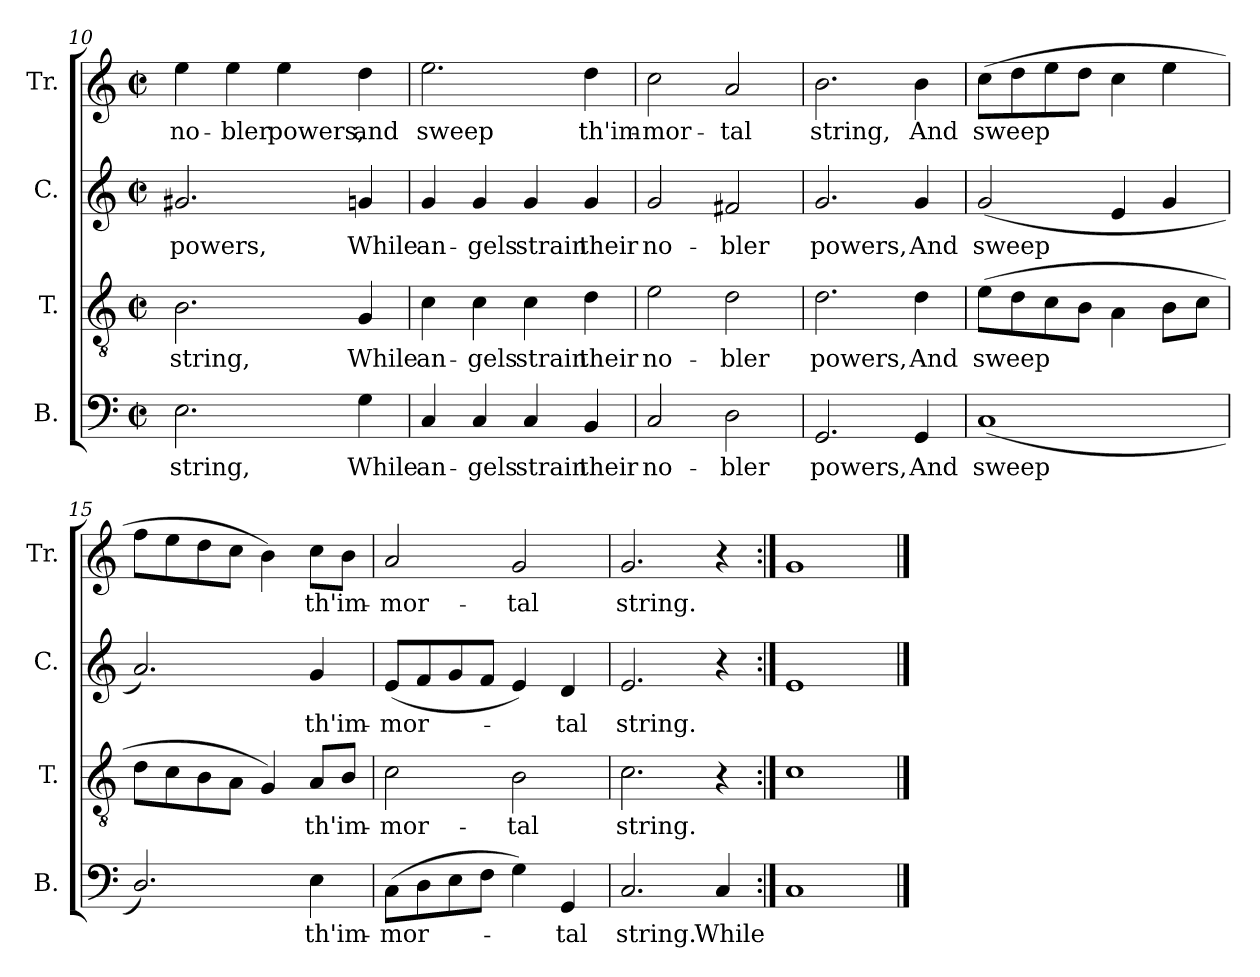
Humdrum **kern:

**kern	**text	**kern	**text	**kern	**text	**kern	**text
*part4	*part4	*part3	*part3	*part2	*part2	*part1	*part1
*staff4	*staff4	*staff3	*staff3	*staff2	*staff2	*staff1	*staff1
*I"B.	*	*I"T.	*	*I"C.	*	*I"Tr.	*
*I'B.	*	*I'T.	*	*I'C.	*	*I'Tr.	*
*clefF4	*	*clefGv2	*	*clefG2	*	*clefG2	*
*k[]	*	*k[]	*	*k[]	*	*k[]	*
*M2/2	*	*M2/2	*	*M2/2	*	*M2/2	*
*met(c|)	*	*met(c|)	*	*met(c|)	*	*met(c|)	*
=10	=10	=10	=10	=10	=10	=10	=10
!	!LO:LY:b	!	!LO:LY:b	!	!LO:LY:b	!	!LO:LY:b
2.E\	string,	2.B\	string,	2.g#X/	powers,	4ee\	no-
!	!	!	!	!	!	!	!LO:LY:b
.	.	.	.	.	.	4ee\	-bler
!	!	!	!	!	!	!	!LO:LY:b
.	.	.	.	.	.	4ee\	powers,
!	!LO:LY:b	!	!LO:LY:b	!	!LO:LY:b	!	!LO:LY:b
4G\	While	4G/	While	4gn/	While	4dd\	and
=11	=11	=11	=11	=11	=11	=11	=11
!	!LO:LY:b	!	!LO:LY:b	!	!LO:LY:b	!	!LO:LY:b
4C/	an-	4c\	an-	4g/	an-	2.ee\	sweep
!	!LO:LY:b	!	!LO:LY:b	!	!LO:LY:b	!	!
4C/	-gels	4c\	-gels	4g/	-gels	.	.
!	!LO:LY:b	!	!LO:LY:b	!	!LO:LY:b	!	!
4C/	strain	4c\	strain	4g/	strain	.	.
!	!LO:LY:b	!	!LO:LY:b	!	!LO:LY:b	!	!LO:LY:b
4BB/	their	4d\	their	4g/	their	4dd\	th'im-
=12	=12	=12	=12	=12	=12	=12	=12
!	!LO:LY:b	!	!LO:LY:b	!	!LO:LY:b	!	!LO:LY:b
2C/	no-	2e\	no-	2g/	no-	2cc\	-mor-
!	!LO:LY:b	!	!LO:LY:b	!	!LO:LY:b	!	!LO:LY:b
2D\	-bler	2d\	-bler	2f#X/	-bler	2a/	-tal
=13	=13	=13	=13	=13	=13	=13	=13
!	!LO:LY:b	!	!LO:LY:b	!	!LO:LY:b	!	!LO:LY:b
2.GG/	powers,	2.d\	powers,	2.g/	powers,	2.b\	string,
!	!LO:LY:b	!	!LO:LY:b	!	!LO:LY:b	!	!LO:LY:b
4GG/	And	4d\	And	4g/	And	4b\	And
=14	=14	=14	=14	=14	=14	=14	=14
!	!LO:LY:b	!	!LO:LY:b	!	!LO:LY:b	!	!LO:LY:b
(1C	sweep	(8e\L	sweep	(2g/	sweep	(8cc\L	sweep
.	.	8d\	.	.	.	8dd\	.
.	.	8c\	.	.	.	8ee\	.
.	.	8B\J	.	.	.	8dd\J	.
.	.	4A\	.	4e/	.	4cc\	.
.	.	8B\L	.	4g/	.	4ee\	.
.	.	8c\J	.	.	.	.	.
=15	=15	=15	=15	=15	=15	=15	=15
2.D/)	.	8d\L	.	2.a/)	.	8ff\L	.
.	.	8c\	.	.	.	8ee\	.
.	.	8B\	.	.	.	8dd\	.
.	.	8A\J	.	.	.	8cc\J	.
.	.	4G/)	.	.	.	4b\)	.
!	!LO:LY:b	!	!LO:LY:b	!	!LO:LY:b	!	!LO:LY:b
4E\	th'im-	8A/L	th'im-	4g/	th'im-	8cc\L	th'im-
.	.	8B/J	.	.	.	8b\J	.
=16	=16	=16	=16	=16	=16	=16	=16
!	!LO:LY:b	!	!LO:LY:b	!	!LO:LY:b	!	!LO:LY:b
(8C\L	-mor-	2c\	-mor-	(8e/L	-mor-	2a/	-mor-
8D\	.	.	.	8f/	.	.	.
8E\	.	.	.	8g/	.	.	.
8F\J	.	.	.	8f/J	.	.	.
!	!	!	!LO:LY:b	!	!	!	!LO:LY:b
4G\)	.	2B\	-tal	4e/)	.	2g/	-tal
!	!LO:LY:b	!	!	!	!LO:LY:b	!	!
4GG/	-tal	.	.	4d/	-tal	.	.
=17	=17	=17	=17	=17	=17	=17	=17
!	!LO:LY:b	!	!LO:LY:b	!	!LO:LY:b	!	!LO:LY:b
2.C/	string.	2.c\	string.	2.e/	string.	2.g/	string.
!	!LO:LY:b	!	!	!	!	!	!
4C/	While	4r	.	4r	.	4r	.
=18:|!	=18:|!	=18:|!	=18:|!	=18:|!	=18:|!	=18:|!	=18:|!
1C	.	1c	.	1e	.	1g	.
==	==	==	==	==	==	==	==
*-	*-	*-	*-	*-	*-	*-	*-
